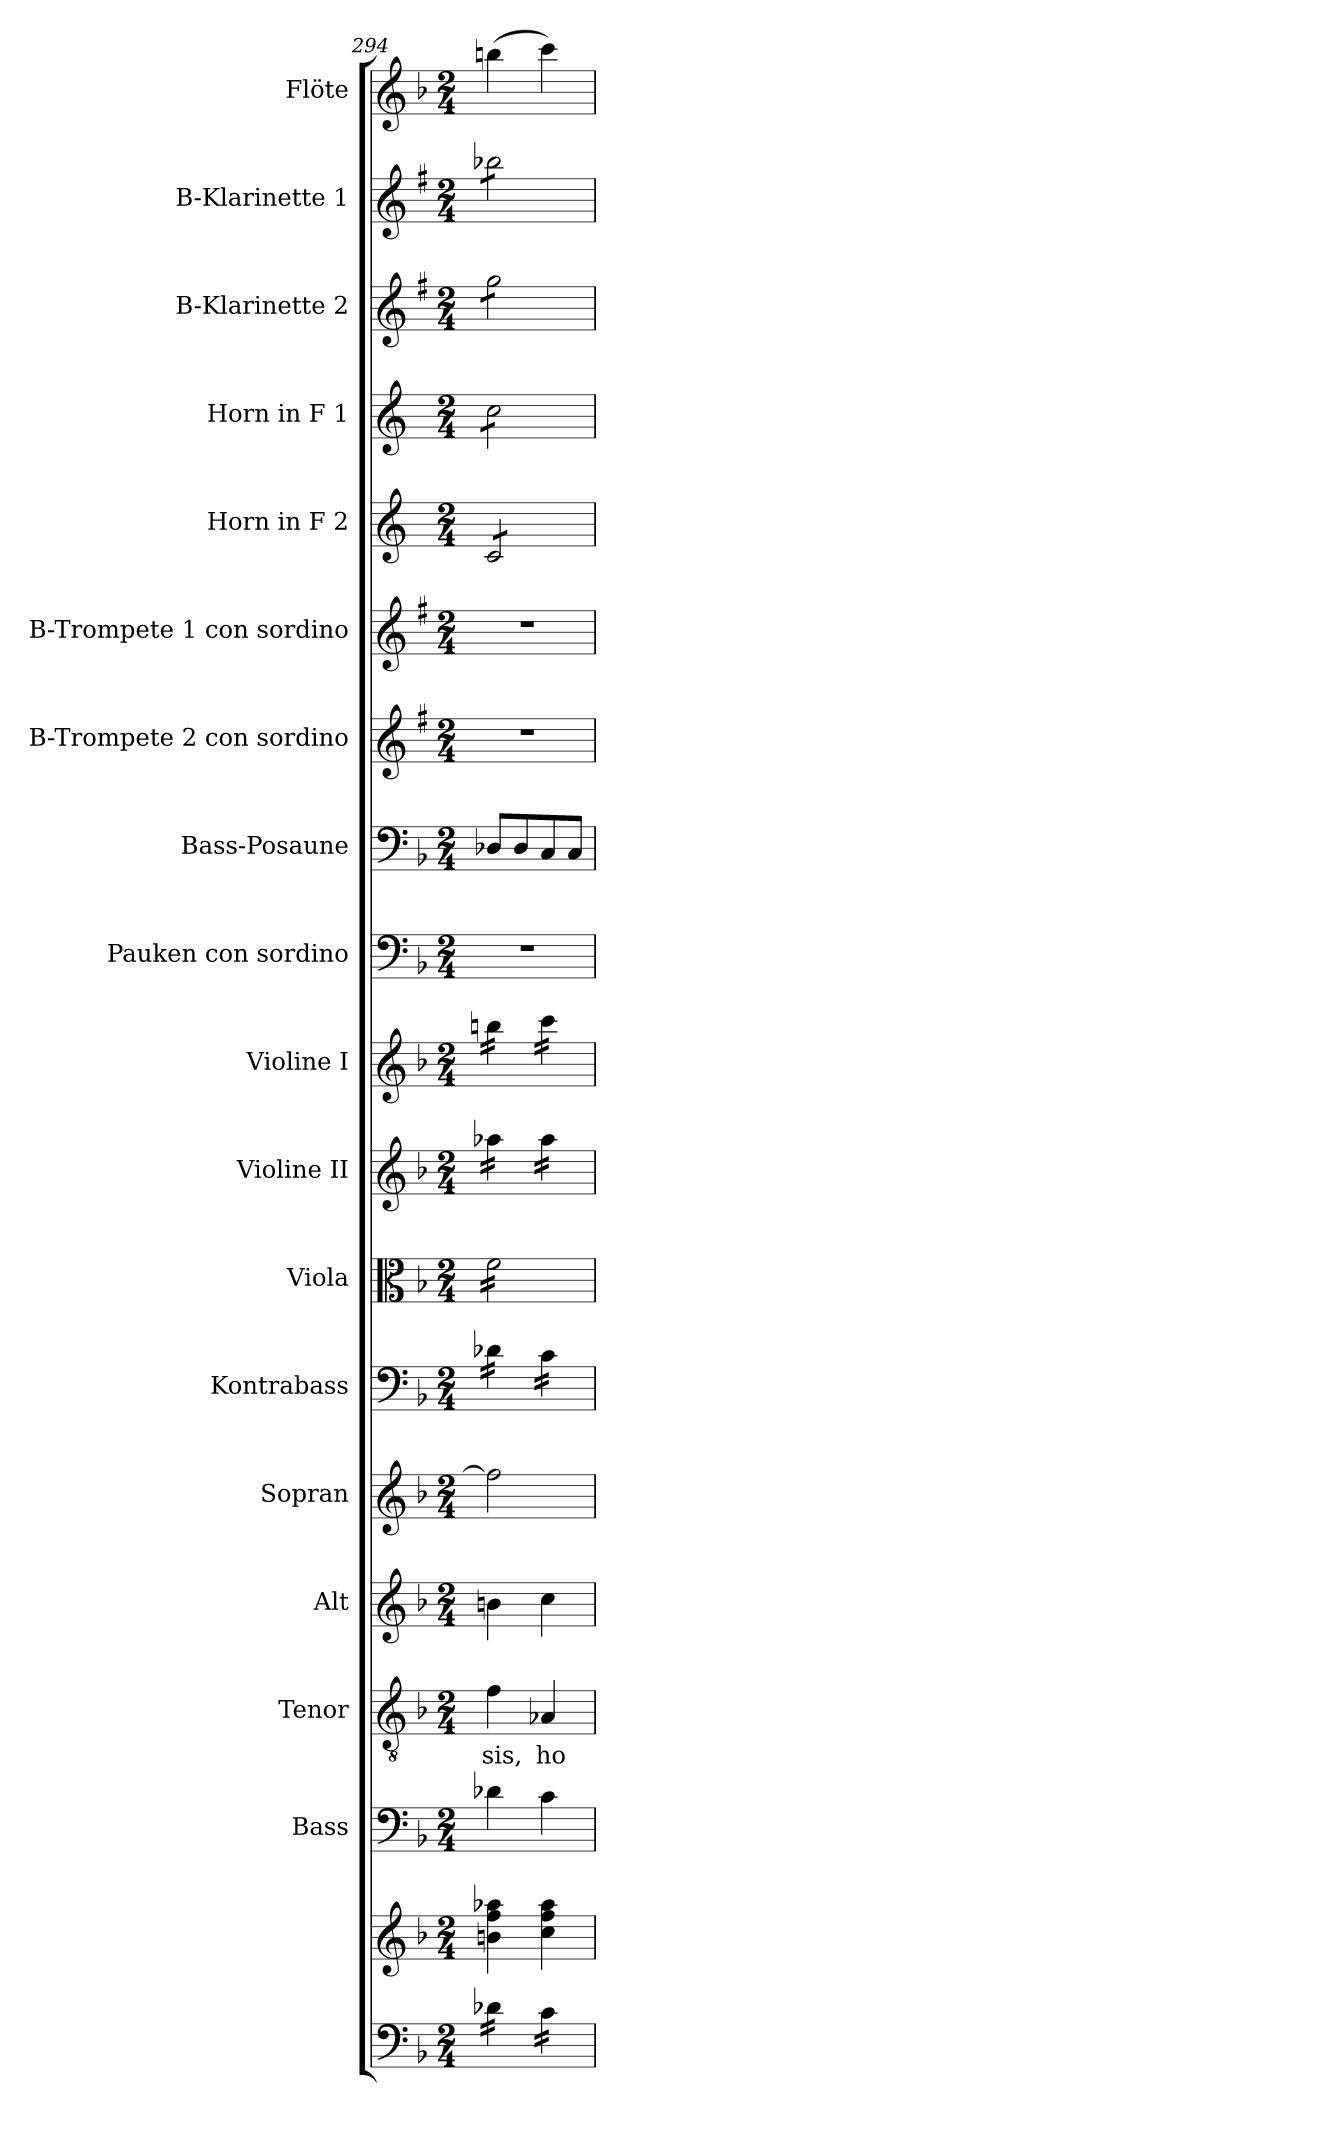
**kern	**kern	**kern	**kern	**text	**kern	**kern	**kern	**kern	**kern	**kern	**kern	**kern	**kern	**kern	**kern	**kern	**kern	**kern	**kern
*part18	*part18	*part17	*part16	*part16	*part15	*part14	*part13	*part12	*part11	*part10	*part9	*part8	*part7	*part6	*part5	*part4	*part3	*part2	*part1
*staff19	*staff18	*staff17	*staff16	*staff16	*staff15	*staff14	*staff13	*staff12	*staff11	*staff10	*staff9	*staff8	*staff7	*staff6	*staff5	*staff4	*staff3	*staff2	*staff1
*	*	*I"Bass	*I"Tenor	*	*I"Alt	*I"Sopran	*I"Kontrabass	*I"Viola	*I"Violine II	*I"Violine I	*I"Pauken con sordino	*I"Bass-Posaune	*I"B-Trompete 2 con sordino	*I"B-Trompete 1 con sordino	*I"Horn in F 2	*I"Horn in F 1	*I"B-Klarinette 2	*I"B-Klarinette 1	*I"Flöte
*	*	*I'B.	*I'T.	*	*I'A.	*I'S.	*I'Kb.	*I'Vla.	*I'Vl. II	*I'Vl. I	*I'Pk.	*I'B. Pos.	*I'B Trp. 2	*I'B Trp. 1	*	*	*I'B Kl. 2	*I'B Kl. 1	*I'Fl.
*clefF4	*clefG2	*clefF4	*clefGv2	*	*clefG2	*clefG2	*clefF4	*clefC3	*clefG2	*clefG2	*clefF4	*clefF4	*clefG2	*clefG2	*clefG2	*clefG2	*clefG2	*clefG2	*clefG2
*	*	*	*	*	*	*	*ITrd7c12	*	*	*	*	*	*ITrd1c2	*ITrd1c2	*ITrd4c7	*ITrd4c7	*ITrd1c2	*ITrd1c2	*
*k[b-]	*k[b-]	*k[b-]	*k[b-]	*	*k[b-]	*k[b-]	*k[b-]	*k[b-]	*k[b-]	*k[b-]	*k[b-]	*k[b-]	*k[b-]	*k[b-]	*k[b-]	*k[b-]	*k[b-]	*k[b-]	*k[b-]
*F:	*F:	*F:	*F:	*	*F:	*F:	*F:	*F:	*F:	*F:	*F:	*F:	*F:	*F:	*F:	*F:	*F:	*F:	*F:
*M2/4	*M2/4	*M2/4	*M2/4	*	*M2/4	*M2/4	*M2/4	*M2/4	*M2/4	*M2/4	*M2/4	*M2/4	*M2/4	*M2/4	*M2/4	*M2/4	*M2/4	*M2/4	*M2/4
=294	=294	=294	=294	=294	=294	=294	=294	=294	=294	=294	=294	=294	=294	=294	=294	=294	=294	=294	=294
!	!	!	!	!LO:LY:b	!	!	!	!	!	!	!	!	!	!	!	!	!	!	!
*tremolo	*	*	*	*	*	*	*	*	*	*	*	*	*	*	*	*	*	*	*
*	*	*	*	*	*	*	*tremolo	*	*	*	*	*	*	*	*	*	*	*	*
*	*	*	*	*	*	*	*	*tremolo	*	*	*	*	*	*	*	*	*	*	*
*	*	*	*	*	*	*	*	*	*tremolo	*	*	*	*	*	*	*	*	*	*
*	*	*	*	*	*	*	*	*	*	*tremolo	*	*	*	*	*	*	*	*	*
*	*	*	*	*	*	*	*	*	*	*	*	*	*	*	*tremolo	*	*	*	*
*	*	*	*	*	*	*	*	*	*	*	*	*	*	*	*	*tremolo	*	*	*
*	*	*	*	*	*	*	*	*	*	*	*	*	*	*	*	*	*tremolo	*	*
*	*	*	*	*	*	*	*	*	*	*	*	*	*	*	*	*	*	*tremolo	*
16d-X\LL	4bn\ 4ff\ 4aa-X\	4d-X\	4f\	-sis,	4bn\	2ff\]	16D-X\LL	16f\LL	16aa-X\LL	16bbn\LL	2r	8D-X/L	2r	2r	8F/L	8f\L	8ff\L	8aa-X\L	(>4bbn\
16d-X\	.	.	.	.	.	.	16D-X\	16f\	16aa-X\	16bbn\	.	.	.	.	.	.	.	.	.
16d-X\	.	.	.	.	.	.	16D-X\	16f\	16aa-X\	16bbn\	.	8D-/	.	.	8F/	8f\	8ff\	8aa-X\	.
16d-X\JJ	.	.	.	.	.	.	16D-X\JJ	16f\	16aa-X\JJ	16bbn\JJ	.	.	.	.	.	.	.	.	.
!	!	!	!	!LO:LY:b	!	!	!	!	!	!	!	!	!	!	!	!	!	!	!
16c\LL	4cc\ 4ff\ 4aa-\	4c\	4A-X/	ho-	4cc\	.	16C\LL	16f\	16aa-\LL	16ccc\LL	.	8C/	.	.	8F/	8f\	8ff\	8aa-X\	4ccc\)
16c\	.	.	.	.	.	.	16C\	16f\	16aa-\	16ccc\	.	.	.	.	.	.	.	.	.
16c\	.	.	.	.	.	.	16C\	16f\	16aa-\	16ccc\	.	8C/J	.	.	8F/J	8f\J	8ff\J	8aa-X\J	.
*	*	*	*	*	*	*	*	*	*	*	*	*	*	*	*	*	*	*Xtremolo	*
*	*	*	*	*	*	*	*	*	*	*	*	*	*	*	*	*	*Xtremolo	*	*
*	*	*	*	*	*	*	*	*	*	*	*	*	*	*	*	*Xtremolo	*	*	*
*	*	*	*	*	*	*	*	*	*	*	*	*	*	*	*Xtremolo	*	*	*	*
16c\JJ	.	.	.	.	.	.	16C\JJ	16f\JJ	16aa-\JJ	16ccc\JJ	.	.	.	.	.	.	.	.	.
*	*	*	*	*	*	*	*	*	*	*Xtremolo	*	*	*	*	*	*	*	*	*
*	*	*	*	*	*	*	*	*	*Xtremolo	*	*	*	*	*	*	*	*	*	*
*	*	*	*	*	*	*	*	*Xtremolo	*	*	*	*	*	*	*	*	*	*	*
*	*	*	*	*	*	*	*Xtremolo	*	*	*	*	*	*	*	*	*	*	*	*
*Xtremolo	*	*	*	*	*	*	*	*	*	*	*	*	*	*	*	*	*	*	*
=	=	=	=	=	=	=	=	=	=	=	=	=	=	=	=	=	=	=	=
*-	*-	*-	*-	*-	*-	*-	*-	*-	*-	*-	*-	*-	*-	*-	*-	*-	*-	*-	*-
